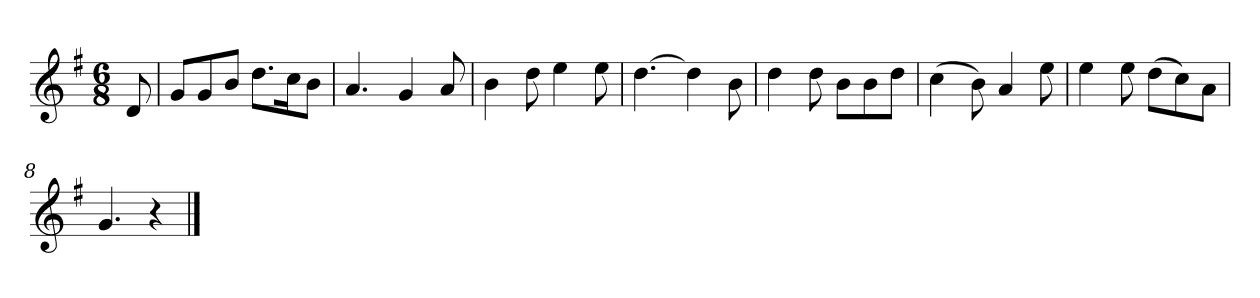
**kern
*part1
*staff1
*k[f#]
*M6/8
*MM90
=
8d
=1
8gL
8g
8bJ
8.ddL
16ccK
8bJ
=2
4.a
4g
8a
=3
4b
8dd
4ee
8ee
=4
[4.dd
4dd]
8b
=5
4dd
8dd
8bL
8b
8ddJ
=6
(4cc
8b)
4a
8ee
=7
4ee
8ee
(8ddL
8cc)
8aJ
=8
4.g
4r
==
*-
